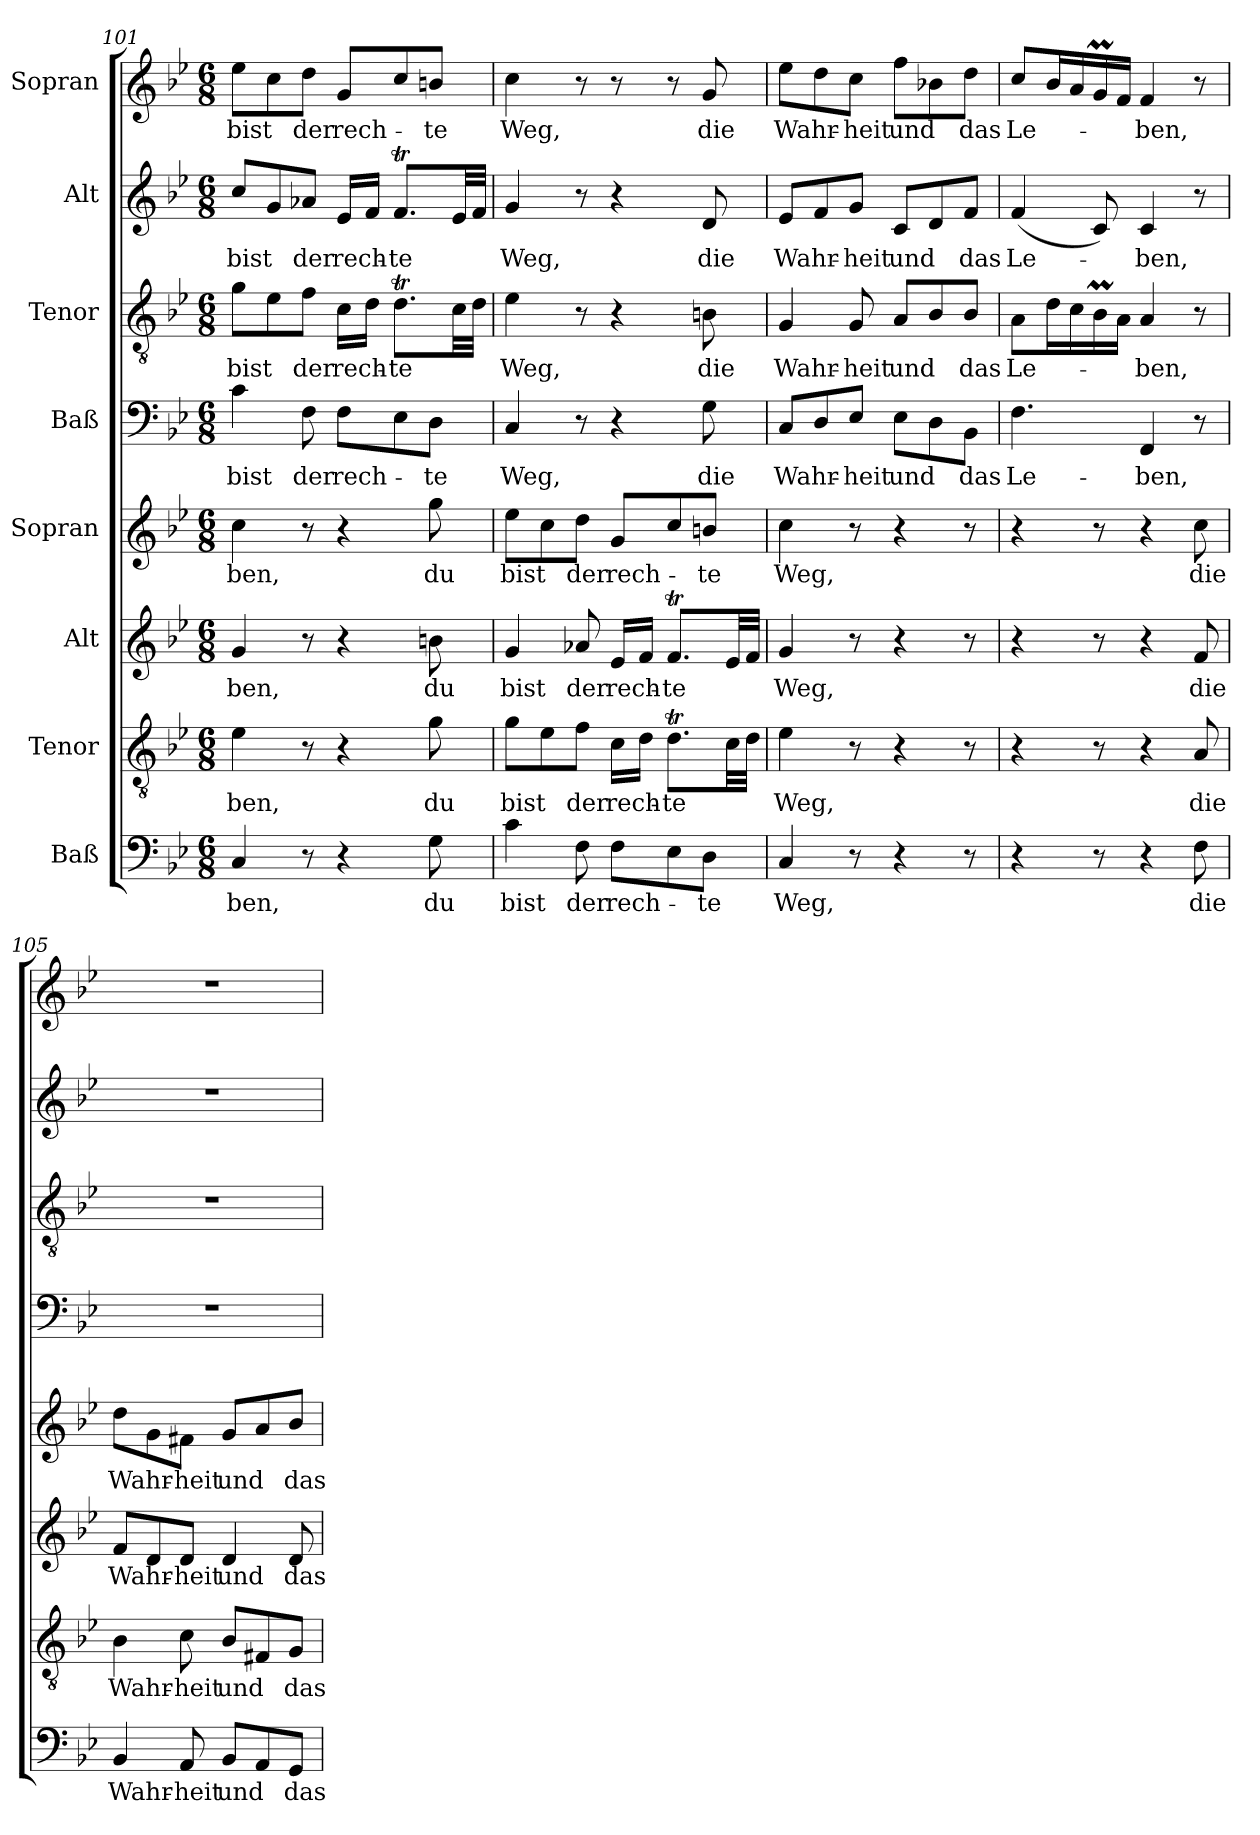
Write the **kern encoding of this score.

**kern	**text	**kern	**text	**kern	**text	**kern	**text	**kern	**text	**kern	**text	**kern	**text	**kern	**text
*part8	*part8	*part7	*part7	*part6	*part6	*part5	*part5	*part4	*part4	*part3	*part3	*part2	*part2	*part1	*part1
*staff8	*staff8	*staff7	*staff7	*staff6	*staff6	*staff5	*staff5	*staff4	*staff4	*staff3	*staff3	*staff2	*staff2	*staff1	*staff1
*I"Baß	*	*I"Tenor	*	*I"Alt	*	*I"Sopran	*	*I"Baß	*	*I"Tenor	*	*I"Alt	*	*I"Sopran	*
!!LO:PB:g=z
*clefF4	*	*clefGv2	*	*clefG2	*	*clefG2	*	*clefF4	*	*clefGv2	*	*clefG2	*	*clefG2	*
*k[b-e-]	*	*k[b-e-]	*	*k[b-e-]	*	*k[b-e-]	*	*k[b-e-]	*	*k[b-e-]	*	*k[b-e-]	*	*k[b-e-]	*
*g:	*	*g:	*	*g:	*	*g:	*	*g:	*	*g:	*	*g:	*	*g:	*
*M6/8	*	*M6/8	*	*M6/8	*	*M6/8	*	*M6/8	*	*M6/8	*	*M6/8	*	*M6/8	*
=101	=101	=101	=101	=101	=101	=101	=101	=101	=101	=101	=101	=101	=101	=101	=101
!	!LO:LY:b	!	!LO:LY:b	!	!LO:LY:b	!	!LO:LY:b	!	!LO:LY:b	!	!LO:LY:b	!	!LO:LY:b	!	!LO:LY:b
4C/	-ben,	4e-\	-ben,	4g/	-ben,	4cc\	-ben,	4c\	bist	8g\L	bist	8cc/L	bist	8ee-\L	bist
.	.	.	.	.	.	.	.	.	.	8e-\	.	8g/	.	8cc\	.
!	!	!	!	!	!	!	!	!	!LO:LY:b	!	!LO:LY:b	!	!LO:LY:b	!	!LO:LY:b
8r	.	8r	.	8r	.	8r	.	8F\	der	8f\J	der	8a-X/J	der	8dd\J	der
!	!	!	!	!	!	!	!	!	!LO:LY:b	!	!LO:LY:b	!	!LO:LY:b	!	!LO:LY:b
4r	.	4r	.	4r	.	4r	.	8F\L	rech-	16c\LL	rech-	16e-/LL	rech-	8g/L	rech-
.	.	.	.	.	.	.	.	.	.	16d\JJ	.	16f/JJ	.	.	.
!	!	!	!	!	!	!	!	!	!	!	!LO:LY:b	!	!LO:LY:b	!	!
.	.	.	.	.	.	.	.	8E-\	.	8.dt\L	-te	8.fT/L	-te	8cc/	.
!	!LO:LY:b	!	!LO:LY:b	!	!LO:LY:b	!	!LO:LY:b	!	!LO:LY:b	!	!	!	!	!	!LO:LY:b
8G\	du	8g\	du	8bn\	du	8gg\	du	8D\J	-te	.	.	.	.	8bn/J	-te
.	.	.	.	.	.	.	.	.	.	32c\LL	.	32e-/LL	.	.	.
.	.	.	.	.	.	.	.	.	.	32d\JJJ	.	32f/JJJ	.	.	.
!!LO:PB:g=z
=102	=102	=102	=102	=102	=102	=102	=102	=102	=102	=102	=102	=102	=102	=102	=102
!	!LO:LY:b	!	!LO:LY:b	!	!LO:LY:b	!	!LO:LY:b	!	!LO:LY:b	!	!LO:LY:b	!	!LO:LY:b	!	!LO:LY:b
4c\	bist	8g\L	bist	4g/	bist	8ee-\L	bist	4C/	Weg,	4e-\	Weg,	4g/	Weg,	4cc\	Weg,
.	.	8e-\	.	.	.	8cc\	.	.	.	.	.	.	.	.	.
!	!LO:LY:b	!	!LO:LY:b	!	!LO:LY:b	!	!LO:LY:b	!	!	!	!	!	!	!	!
8F\	der	8f\J	der	8a-X/	der	8dd\J	der	8r	.	8r	.	8r	.	8r	.
!	!LO:LY:b	!	!LO:LY:b	!	!LO:LY:b	!	!LO:LY:b	!	!	!	!	!	!	!	!
8F\L	rech-	16c\LL	rech-	16e-/LL	rech-	8g/L	rech-	4r	.	4r	.	4r	.	8r	.
.	.	16d\JJ	.	16f/JJ	.	.	.	.	.	.	.	.	.	.	.
!	!	!	!LO:LY:b	!	!LO:LY:b	!	!	!	!	!	!	!	!	!	!
8E-\	.	8.dt\L	-te	8.fT/L	-te	8cc/	.	.	.	.	.	.	.	8r	.
!	!LO:LY:b	!	!	!	!	!	!LO:LY:b	!	!LO:LY:b	!	!LO:LY:b	!	!LO:LY:b	!	!LO:LY:b
8D\J	-te	.	.	.	.	8bn/J	-te	8G\	die	8Bn\	die	8d/	die	8g/	die
.	.	32c\LL	.	32e-/LL	.	.	.	.	.	.	.	.	.	.	.
.	.	32d\JJJ	.	32f/JJJ	.	.	.	.	.	.	.	.	.	.	.
=103	=103	=103	=103	=103	=103	=103	=103	=103	=103	=103	=103	=103	=103	=103	=103
!	!LO:LY:b	!	!LO:LY:b	!	!LO:LY:b	!	!LO:LY:b	!	!LO:LY:b	!	!LO:LY:b	!	!LO:LY:b	!	!LO:LY:b
4C/	Weg,	4e-\	Weg,	4g/	Weg,	4cc\	Weg,	8C/L	Wahr-	4G/	Wahr-	8e-/L	Wahr-	8ee-\L	Wahr-
.	.	.	.	.	.	.	.	8D/	.	.	.	8f/	.	8dd\	.
!	!	!	!	!	!	!	!	!	!LO:LY:b	!	!LO:LY:b	!	!LO:LY:b	!	!LO:LY:b
8r	.	8r	.	8r	.	8r	.	8E-/J	-heit	8G/	-heit	8g/J	-heit	8cc\J	-heit
!	!	!	!	!	!	!	!	!	!LO:LY:b	!	!LO:LY:b	!	!LO:LY:b	!	!LO:LY:b
4r	.	4r	.	4r	.	4r	.	8E-\L	und	8A/L	und	8c/L	und	8ff\L	und
.	.	.	.	.	.	.	.	8D\	.	8B-/	.	8d/	.	8b-X\	.
!	!	!	!	!	!	!	!	!	!LO:LY:b	!	!LO:LY:b	!	!LO:LY:b	!	!LO:LY:b
8r	.	8r	.	8r	.	8r	.	8BB-\J	das	8B-/J	das	8f/J	das	8dd\J	das
=104	=104	=104	=104	=104	=104	=104	=104	=104	=104	=104	=104	=104	=104	=104	=104
!	!	!	!	!	!	!	!	!	!LO:LY:b	!	!LO:LY:b	!	!LO:LY:b	!	!LO:LY:b
4r	.	4r	.	4r	.	4r	.	4.F\	Le-	8A\L	Le-	(<4f/	Le-	8cc/L	Le-
.	.	.	.	.	.	.	.	.	.	16d\L	.	.	.	16b-/L	.
.	.	.	.	.	.	.	.	.	.	16c\	.	.	.	16a/	.
8r	.	8r	.	8r	.	8r	.	.	.	16B-M\	.	8c/)	.	16gM/	.
.	.	.	.	.	.	.	.	.	.	16A\JJ	.	.	.	16f/JJ	.
!	!	!	!	!	!	!	!	!	!LO:LY:b	!	!LO:LY:b	!	!LO:LY:b	!	!LO:LY:b
4r	.	4r	.	4r	.	4r	.	4FF/	-ben,	4A/	-ben,	4c/	-ben,	4f/	-ben,
!	!LO:LY:b	!	!LO:LY:b	!	!LO:LY:b	!	!LO:LY:b	!	!	!	!	!	!	!	!
8F\	die	8A/	die	8f/	die	8cc\	die	8r	.	8r	.	8r	.	8r	.
=105	=105	=105	=105	=105	=105	=105	=105	=105	=105	=105	=105	=105	=105	=105	=105
!	!LO:LY:b	!	!LO:LY:b	!	!LO:LY:b	!	!LO:LY:b	!	!	!	!	!	!	!	!
4BB-/	Wahr-	4B-\	Wahr-	8f/L	Wahr-	8dd\L	Wahr-	2.r	.	2.r	.	2.r	.	2.r	.
.	.	.	.	8d/	.	8g\	.	.	.	.	.	.	.	.	.
!	!LO:LY:b	!	!LO:LY:b	!	!LO:LY:b	!	!LO:LY:b	!	!	!	!	!	!	!	!
8AA/	-heit	8c\	-heit	8d/J	-heit	8f#X\J	-heit	.	.	.	.	.	.	.	.
!	!LO:LY:b	!	!LO:LY:b	!	!LO:LY:b	!	!LO:LY:b	!	!	!	!	!	!	!	!
8BB-/L	und	8B-/L	und	4d/	und	8g/L	und	.	.	.	.	.	.	.	.
8AA/	.	8F#X/	.	.	.	8a/	.	.	.	.	.	.	.	.	.
!	!LO:LY:b	!	!LO:LY:b	!	!LO:LY:b	!	!LO:LY:b	!	!	!	!	!	!	!	!
8GG/J	das	8G/J	das	8d/	das	8b-/J	das	.	.	.	.	.	.	.	.
=	=	=	=	=	=	=	=	=	=	=	=	=	=	=	=
*-	*-	*-	*-	*-	*-	*-	*-	*-	*-	*-	*-	*-	*-	*-	*-
